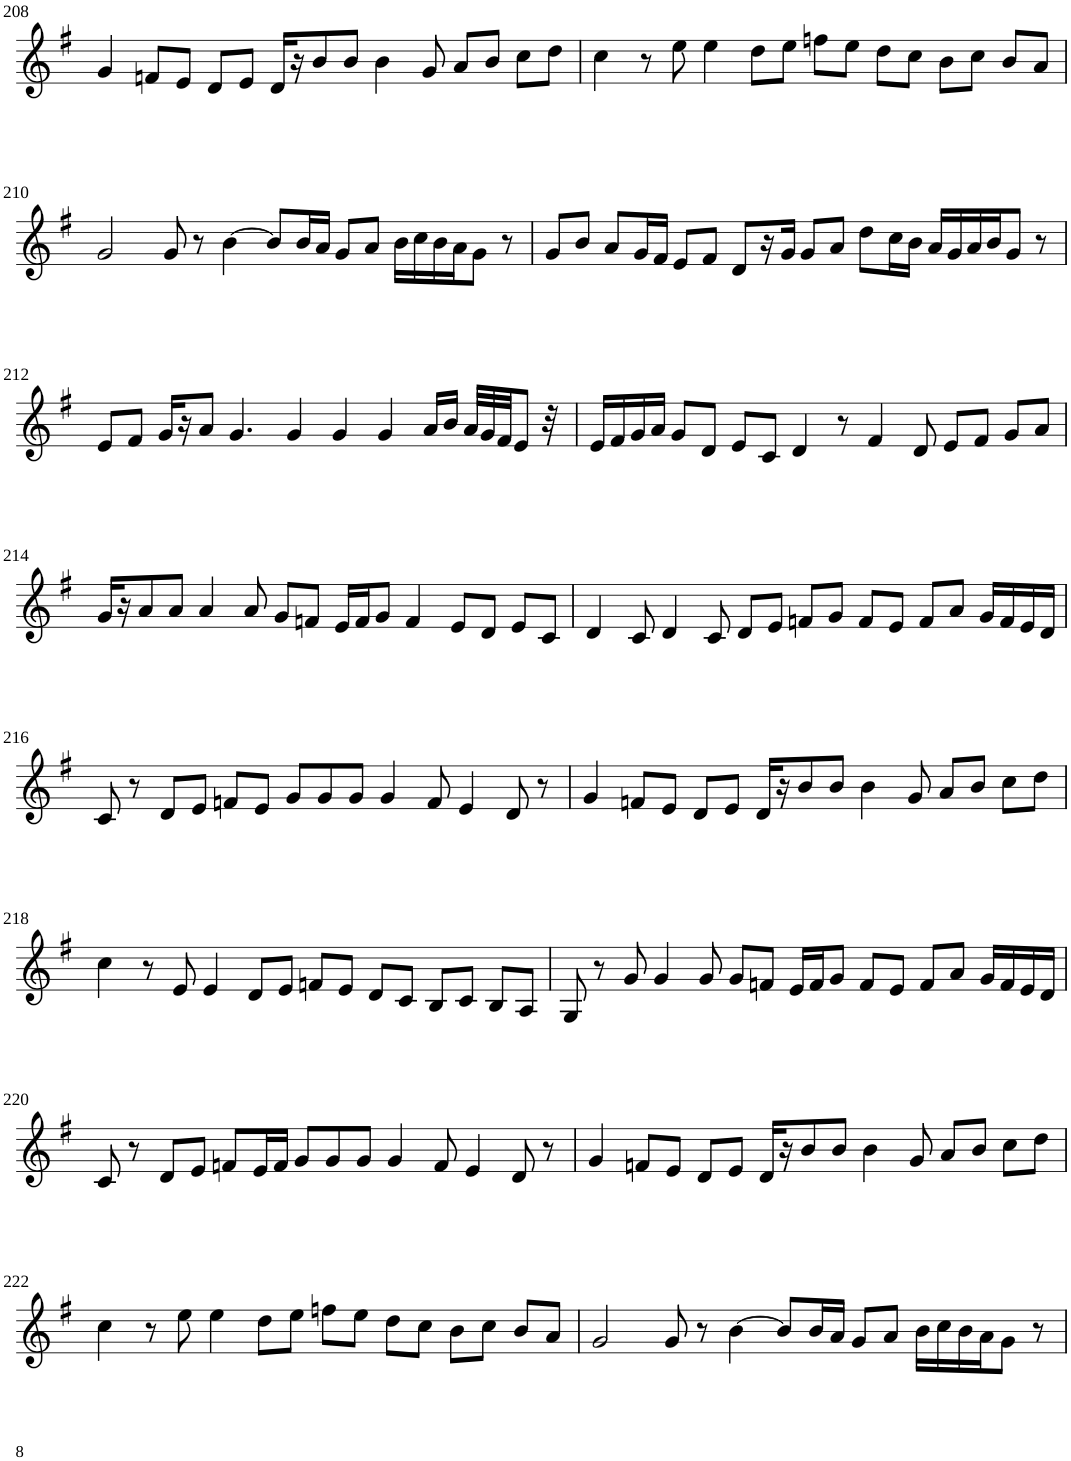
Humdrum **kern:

**kern
*part1
*staff1
*I"Violin
!!LO:PB:g=z
*clefG2
*k[f#]
*G:
*M8/4
=208
4g/
8fn/L
8e/J
8d/L
8e/J
16d/LL
16r
8b/
8b/J
4b\
8g/
8a/L
8b/J
8cc\L
8dd\J
=209
4cc\
8r
8ee\
4ee\
8dd\L
8ee\J
8ffn\L
8ee\J
8dd\L
8cc\J
8b\L
8cc\J
8b/L
8a/J
!!LO:LB:g=z
=210
2g/
8g/
8r
[4b\
8b/L]
16b/L
16a/JJ
8g/L
8a/J
16b\LL
16cc\
16b\
16a\J
8g\J
8r
=211
8g/L
8b/J
8a/L
16g/L
16f#/JJ
8e/L
8f#/J
8d/L
16r
16g/JJ
8g/L
8a/J
8dd\L
16cc\L
16b\JJ
16a/LL
16g/
16a/
16b/J
8g/J
8r
!!LO:LB:g=z
=212
8e/L
8f#/J
16g/LL
16r
8a/J
4.g/
4g/
4g/
4g/
16a/LL
16b/JJ
32a/LLL
32g/
32f#/JJ
8e/J
32r
=213
16e/LL
16f#/
16g/
16a/JJ
8g/L
8d/J
8e/L
8c/J
4d/
8r
4f#/
8d/
8e/L
8f#/J
8g/L
8a/J
!!LO:LB:g=z
=214
16g/LL
16r
8a/
8a/J
4a/
8a/
8g/L
8fn/J
16e/LL
16f/J
8g/J
4f/
8e/L
8d/J
8e/L
8c/J
=215
4d/
8c/
4d/
8c/
8d/L
8e/J
8fn/L
8g/J
8f/L
8e/J
8f/L
8a/J
16g/LL
16f/
16e/
16d/JJ
!!LO:LB:g=z
=216
8c/
8r
8d/L
8e/J
8fn/L
8e/J
8g/L
8g/
8g/J
4g/
8f/
4e/
8d/
8r
=217
4g/
8fn/L
8e/J
8d/L
8e/J
16d/LL
16r
8b/
8b/J
4b\
8g/
8a/L
8b/J
8cc\L
8dd\J
!!LO:LB:g=z
=218
4cc\
8r
8e/
4e/
8d/L
8e/J
8fn/L
8e/J
8d/L
8c/J
8B/L
8c/J
8B/L
8A/J
=219
8G/
8r
8g/
4g/
8g/
8g/L
8fn/J
16e/LL
16f/J
8g/J
8f/L
8e/J
8f/L
8a/J
16g/LL
16f/
16e/
16d/JJ
!!LO:LB:g=z
=220
8c/
8r
8d/L
8e/J
8fn/L
16e/L
16f/JJ
8g/L
8g/
8g/J
4g/
8f/
4e/
8d/
8r
=221
4g/
8fn/L
8e/J
8d/L
8e/J
16d/LL
16r
8b/
8b/J
4b\
8g/
8a/L
8b/J
8cc\L
8dd\J
!!LO:LB:g=z
=222
4cc\
8r
8ee\
4ee\
8dd\L
8ee\J
8ffn\L
8ee\J
8dd\L
8cc\J
8b\L
8cc\J
8b/L
8a/J
=223
2g/
8g/
8r
[4b\
8b/L]
16b/L
16a/JJ
8g/L
8a/J
16b\LL
16cc\
16b\
16a\J
8g\J
8r
=
*-
